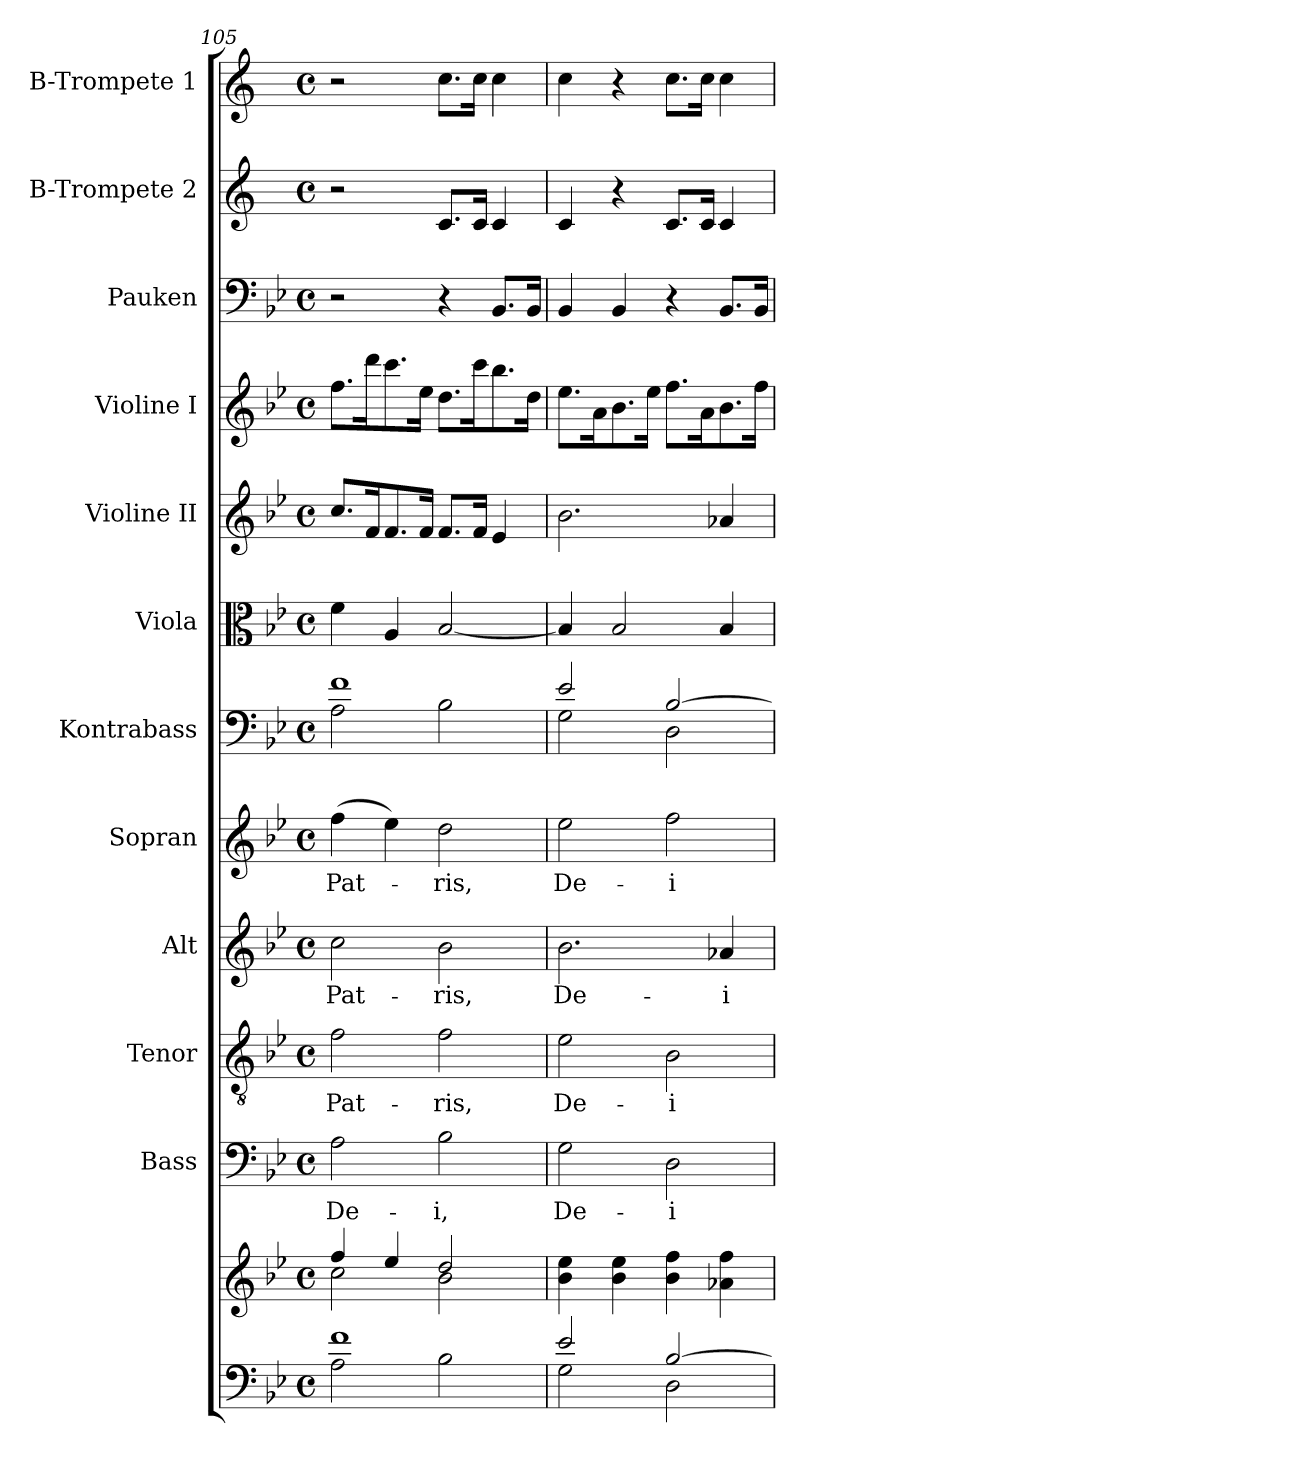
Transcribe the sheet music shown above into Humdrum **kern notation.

**kern	**kern	**kern	**text	**kern	**text	**kern	**text	**kern	**text	**kern	**kern	**kern	**kern	**kern	**kern	**kern
*part12	*part12	*part11	*part11	*part10	*part10	*part9	*part9	*part8	*part8	*part7	*part6	*part5	*part4	*part3	*part2	*part1
*staff13	*staff12	*staff11	*staff11	*staff10	*staff10	*staff9	*staff9	*staff8	*staff8	*staff7	*staff6	*staff5	*staff4	*staff3	*staff2	*staff1
*	*	*I"Bass	*	*I"Tenor	*	*I"Alt	*	*I"Sopran	*	*I"Kontrabass	*I"Viola	*I"Violine II	*I"Violine I	*I"Pauken	*I"B-Trompete 2	*I"B-Trompete 1
*	*	*I'B.	*	*I'T.	*	*I'A.	*	*I'S.	*	*I'Kb.	*I'Vla.	*I'Vl. II	*I'Vl. I	*I'Pk.	*I'B Trp. 2	*I'B Trp. 1
*clefF4	*clefG2	*clefF4	*	*clefGv2	*	*clefG2	*	*clefG2	*	*clefF4	*clefC3	*clefG2	*clefG2	*clefF4	*clefG2	*clefG2
*	*	*	*	*	*	*	*	*	*	*ITrd7c12	*	*	*	*	*ITrd1c2	*ITrd1c2
*k[b-e-]	*k[b-e-]	*k[b-e-]	*	*k[b-e-]	*	*k[b-e-]	*	*k[b-e-]	*	*k[b-e-]	*k[b-e-]	*k[b-e-]	*k[b-e-]	*k[b-e-]	*k[b-e-]	*k[b-e-]
*B-:	*B-:	*B-:	*	*B-:	*	*B-:	*	*B-:	*	*B-:	*B-:	*B-:	*B-:	*B-:	*B-:	*B-:
*M4/4	*M4/4	*M4/4	*	*M4/4	*	*M4/4	*	*M4/4	*	*M4/4	*M4/4	*M4/4	*M4/4	*M4/4	*M4/4	*M4/4
*met(c)	*met(c)	*met(c)	*	*met(c)	*	*met(c)	*	*met(c)	*	*met(c)	*met(c)	*met(c)	*met(c)	*met(c)	*met(c)	*met(c)
=105	=105	=105	=105	=105	=105	=105	=105	=105	=105	=105	=105	=105	=105	=105	=105	=105
*^	*^	*	*	*	*	*	*	*	*	*	*	*	*	*	*	*
!	!	!	!	!	!LO:LY:b	!	!LO:LY:b	!	!LO:LY:b	!	!LO:LY:b	!	!	!	!	!	!	!
*	*	*	*	*	*	*	*	*	*	*	*	*^	*	*	*	*	*	*
1f	2A\	4ff/	2cc\	2A\	De-	2f\	Pat-	2cc\	Pat-	(>4ff\	Pat-	1F	2AA\	4f\	8.cc/L	8.ff\L	2r	2r	2r
.	.	.	.	.	.	.	.	.	.	.	.	.	.	.	16f/k	16ddd\k	.	.	.
.	.	4ee-/	.	.	.	.	.	.	.	4ee-\)	.	.	.	4A/	8.f/	8.ccc\	.	.	.
.	.	.	.	.	.	.	.	.	.	.	.	.	.	.	16f/Jk	16ee-\Jk	.	.	.
!	!	!	!	!	!LO:LY:b	!	!LO:LY:b	!	!LO:LY:b	!	!LO:LY:b	!	!	!	!	!	!	!	!
.	2B-\	2dd/	2b-\	2B-\	-i,	2f\	-ris,	2b-\	-ris,	2dd\	-ris,	.	2BB-\	[2B-/	8.f/L	8.dd\L	4r	8.B-/L	8.b-\L
.	.	.	.	.	.	.	.	.	.	.	.	.	.	.	16f/Jk	16ccc\k	.	16B-/Jk	16b-\Jk
.	.	.	.	.	.	.	.	.	.	.	.	.	.	.	4e-/	8.bb-\	8.BB-/L	4B-/	4b-\
.	.	.	.	.	.	.	.	.	.	.	.	.	.	.	.	16dd\Jk	16BB-/Jk	.	.
*	*	*v	*v	*	*	*	*	*	*	*	*	*	*	*	*	*	*	*	*
=106	=106	=106	=106	=106	=106	=106	=106	=106	=106	=106	=106	=106	=106	=106	=106	=106	=106	=106
!	!	!	!	!LO:LY:b	!	!LO:LY:b	!	!LO:LY:b	!	!LO:LY:b	!	!	!	!	!	!	!	!
2e-/	2G\	4b-\ 4ee-\	2G\	De-	2e-\	De-	2.b-\	De-	2ee-\	De-	2E-/	2GG\	4B-/]	2.b-\	8.ee-\L	4BB-/	4B-/	4b-\
.	.	.	.	.	.	.	.	.	.	.	.	.	.	.	16a\k	.	.	.
.	.	4b-\ 4ee-\	.	.	.	.	.	.	.	.	.	.	2B-/	.	8.b-\	4BB-/	4r	4r
.	.	.	.	.	.	.	.	.	.	.	.	.	.	.	16ee-\Jk	.	.	.
!	!	!	!	!LO:LY:b	!	!LO:LY:b	!	!	!	!LO:LY:b	!	!	!	!	!	!	!	!
[>2B-/	2D\	4b-\ 4ff\	2D\	-i	2B-\	-i	.	.	2ff\	-i	[>2BB-/	2DD\	.	.	8.ff\L	4r	8.B-/L	8.b-\L
.	.	.	.	.	.	.	.	.	.	.	.	.	.	.	16a\k	.	16B-/Jk	16b-\Jk
!	!	!	!	!	!	!	!	!LO:LY:b	!	!	!	!	!	!	!	!	!	!
.	.	4a-X\ 4ff\	.	.	.	.	4a-X/	-i	.	.	.	.	4B-/	4a-X/	8.b-\	8.BB-/L	4B-/	4b-\
.	.	.	.	.	.	.	.	.	.	.	.	.	.	.	16ff\Jk	16BB-/Jk	.	.
*v	*v	*	*	*	*	*	*	*	*	*	*v	*v	*	*	*	*	*	*
=	=	=	=	=	=	=	=	=	=	=	=	=	=	=	=	=
*-	*-	*-	*-	*-	*-	*-	*-	*-	*-	*-	*-	*-	*-	*-	*-	*-
